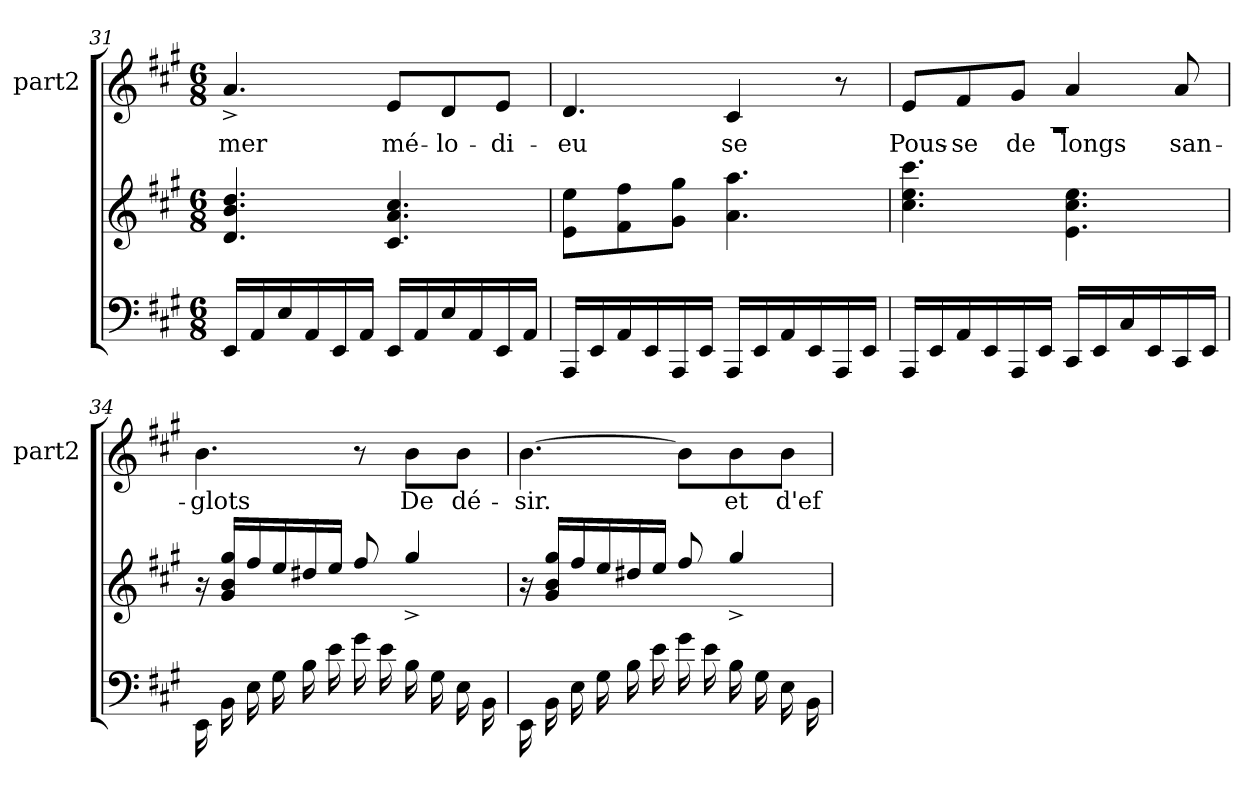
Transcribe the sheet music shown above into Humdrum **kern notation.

**kern	**kern	**kern	**text
*part3	*part2	*part1	*part1
*staff3	*staff2	*staff1	*staff1
*	*	*I"part2	*
*	*	*I'part2	*
*clefF4	*clefG2	*clefG2	*
*k[f#c#g#]	*k[f#c#g#]	*k[f#c#g#]	*
*M6/8	*M6/8	*M6/8	*
=31	=31	=31	=31
16EEi/LL	4.ddj/ 4.bj/ 4.dj/	4.a^>j/	mer
16AAi/	.	.	.
16Ei/	.	.	.
16AAi/	.	.	.
16EEi/	.	.	.
16AAi/JJ	.	.	.
16EEi/LL	4.cc#j/ 4.aj/ 4.c#j/	8ej/L	mé-
16AAi/	.	.	.
16Ei/	.	8dj/	lo-
16AAi/	.	.	.
16EEi/	.	8ej/J	di-
16AAi/JJ	.	.	.
=32	=32	=32	=32
16AAAi/LL	8ej\ 8eej\L	4.dj/	eu
16EEi/	.	.	.
16AAi/	8f#j\ 8ff#j\	.	.
16EEi/	.	.	.
16AAAi/	8g#j\ 8gg#j\J	.	.
16EEi/JJ	.	.	.
16AAAi/LL	4.aj\ 4.aaj\	4c#j/	se
16EEi/	.	.	.
16AAi/	.	.	.
16EEi/	.	.	.
16AAAi/	.	8r	.
16EEi/JJ	.	.	.
!!LO:LB:g=z
=33	=33	=33	=33
*	*	*^	*
16AAAi/LL	4.cc#j\ 4.eej\ 4.ccc#j\	8ej/L	2.r	Pous-
16EEi/	.	.	.	.
16AAi/	.	8f#j/	.	se
16EEi/	.	.	.	.
16AAAi/	.	8g#j/J	.	de
16EEi/JJ	.	.	.	.
16CC#i/LL	4.ej\ 4.cc#j\ 4.eej\	4aj/	.	longs
16EEi/	.	.	.	.
16C#i/	.	.	.	.
16EEi/	.	.	.	.
16CC#i/	.	8aj/	.	san-
16EEi/JJ	.	.	.	.
*	*	*v	*v	*
=34	=34	=34	=34
16EEi\	16r	4.bj\	glots
16BBi\	16gg#j/ 16bj/ 16g#j/LL	.	.
16Ei\	16ff#j/	.	.
16G#i\	16eej/	.	.
16Bi\	16dd#Xj/	.	.
16ei\	16eej/JJ	.	.
16g#i\	8ff#j/	8r	.
16ei\	.	.	.
16Bi\	4gg#^>j/	8bj\L	De
16G#i\	.	.	.
16Ei\	.	8bj\J	dé-
16BBi\	.	.	.
=35	=35	=35	=35
16EEi\	16r	[4.bj\	sir.
16BBi\	16gg#j/ 16bj/ 16g#j/LL	.	.
16Ei\	16ff#j/	.	.
16G#i\	16eej/	.	.
16Bi\	16dd#Xj/	.	.
16ei\	16eej/JJ	.	.
16g#i\	8ff#j/	8bj\L]	.
16ei\	.	.	.
16Bi\	4gg#^>j/	8bj\	et
16G#i\	.	.	.
16Ei\	.	8bj\J	d'ef-
16BBi\	.	.	.
=	=	=	=
*-	*-	*-	*-
